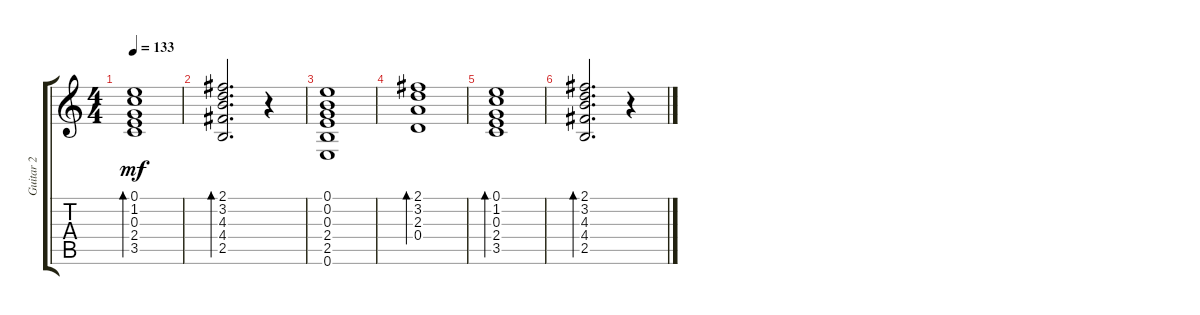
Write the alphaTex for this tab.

\track ("Guitar 2" "Guitar 2") {instrument electricguitarclean}
\staff {score tabs}
\tuning (E4 B3 G3 D3 A2 E2) {hide}
\ts (4 4)
\tempo 133
\clef g2
\ks c
(0.1 1.2 0.3 2.4 3.5).1{bd 120 dy mf} |
(2.1 3.2 4.3 4.4 2.5).2{d bd 120} r.4 |
(0.1 0.2 0.3 2.4 2.5 0.6).1 |
(2.1 3.2 2.3 0.4).1{bd 120 instrument electricguitarclean} |
(0.1 1.2 0.3 2.4 3.5).1{bd 120} |
(2.1 3.2 4.3 4.4 2.5).2{d bd 120} r.4
